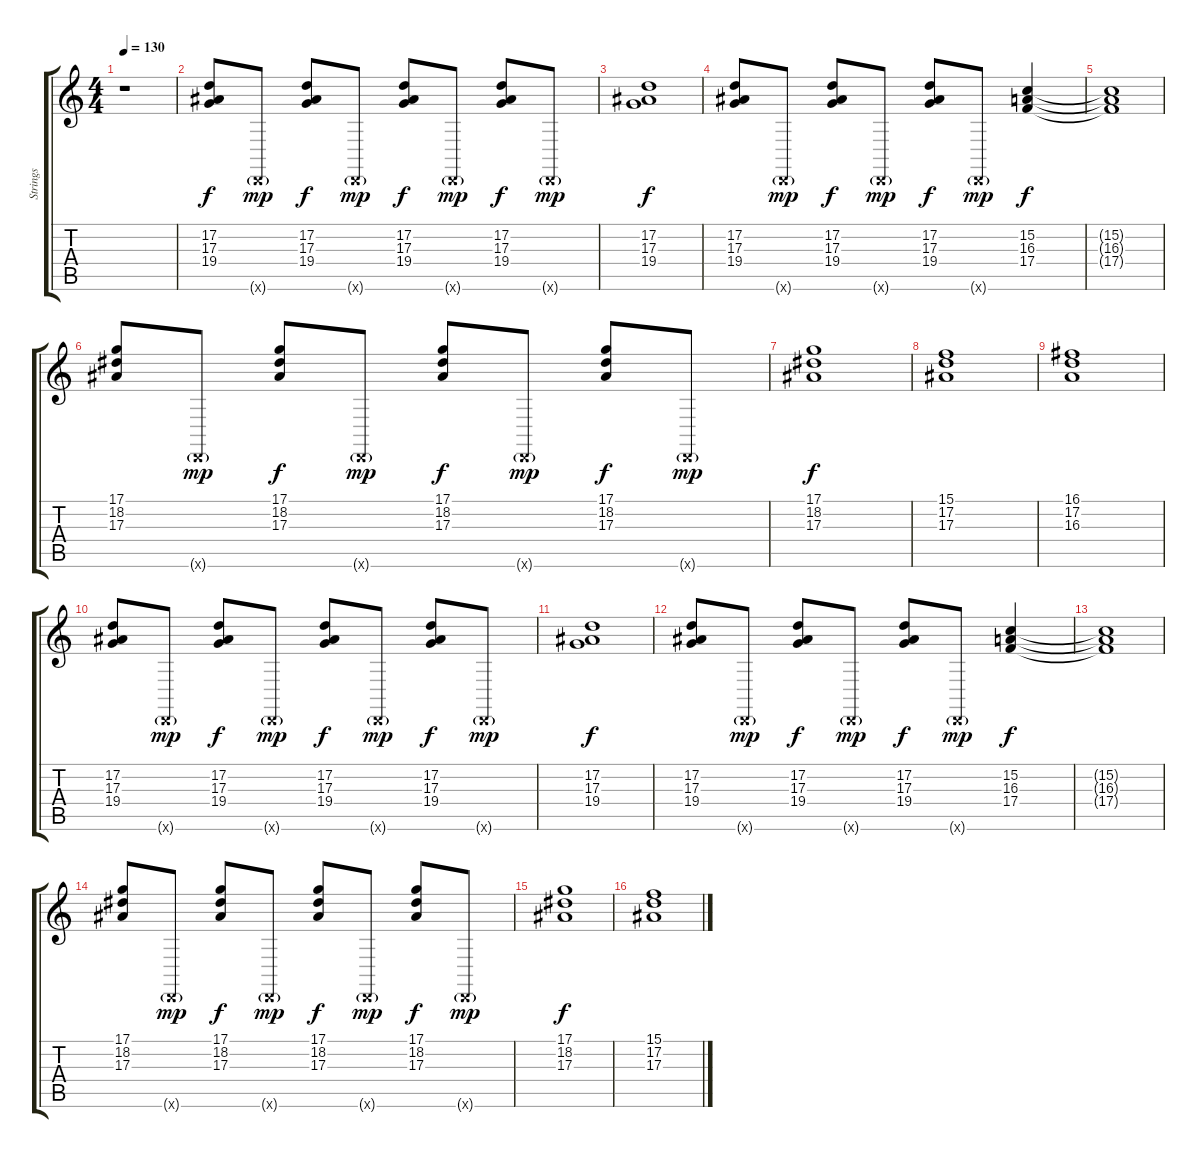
\track ("Strings" "Strings") {instrument stringensemble1}
\staff {score tabs}
\tuning (D4 A3 F3 C3 G2 D2) {hide}
\ts (4 4)
\tempo 130
\clef g2
\ks c
r.1{dy f instrument stringensemble1} |
(17.2 17.3 19.4).8 0.6{g x}.8{dy mp} (17.2 17.3 19.4).8{dy f} 0.6{g x}.8{dy mp} (17.2 17.3 19.4).8{dy f} 0.6{g x}.8{dy mp} (17.2 17.3 19.4).8{dy f} 0.6{g x}.8{dy mp} |
(17.2 17.3 19.4).1{dy f} |
(17.2 17.3 19.4).8 0.6{g x}.8{dy mp} (17.2 17.3 19.4).8{dy f} 0.6{g x}.8{dy mp} (17.2 17.3 19.4).8{dy f} 0.6{g x}.8{dy mp} (15.2 16.3 17.4).4{dy f} |
(15.2{t} 16.3{t} 17.4{t}).1 |
(17.1 18.2 17.3).8 0.6{g x}.8{dy mp} (17.1 18.2 17.3).8{dy f} 0.6{g x}.8{dy mp} (17.1 18.2 17.3).8{dy f} 0.6{g x}.8{dy mp} (17.1 18.2 17.3).8{dy f} 0.6{g x}.8{dy mp} |
(17.1 18.2 17.3).1{dy f} |
(15.1 17.2 17.3).1 |
(16.1 17.2 16.3).1 |
(17.2 17.3 19.4).8 0.6{g x}.8{dy mp} (17.2 17.3 19.4).8{dy f} 0.6{g x}.8{dy mp} (17.2 17.3 19.4).8{dy f} 0.6{g x}.8{dy mp} (17.2 17.3 19.4).8{dy f} 0.6{g x}.8{dy mp} |
(17.2 17.3 19.4).1{dy f} |
(17.2 17.3 19.4).8 0.6{g x}.8{dy mp} (17.2 17.3 19.4).8{dy f} 0.6{g x}.8{dy mp} (17.2 17.3 19.4).8{dy f} 0.6{g x}.8{dy mp} (15.2 16.3 17.4).4{dy f} |
(15.2{t} 16.3{t} 17.4{t}).1 |
(17.1 18.2 17.3).8 0.6{g x}.8{dy mp} (17.1 18.2 17.3).8{dy f} 0.6{g x}.8{dy mp} (17.1 18.2 17.3).8{dy f} 0.6{g x}.8{dy mp} (17.1 18.2 17.3).8{dy f} 0.6{g x}.8{dy mp} |
(17.1 18.2 17.3).1{dy f} |
(15.1 17.2 17.3).1
